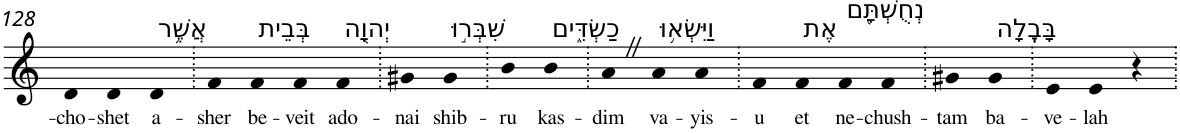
**kern	**text
*part1	*part1
*staff1	*staff1
*I"Piano	*
*I'Pno	*
!!LO:PB:g=z
*clefG2	*
*k[]	*
=128	=128
!	!LO:LY:b
4d	-cho-
!	!LO:LY:b
4d	-shet
!LO:TX:a:t=אֲשֶׁ֥ר	!
!	!LO:LY:b
4d	a-
=129.	=129.
!	!LO:LY:b
4f	-sher
!LO:TX:a:t=בְּבֵית	!
!	!LO:LY:b
4f	be-
!	!LO:LY:b
4f	-veit
!LO:TX:a:t=יְהוָ֖ה	!
!	!LO:LY:b
4f	ado-
=130.	=130.
!	!LO:LY:b
4g#X	-nai
!LO:TX:a:t=שִׁבְּר֣וּ	!
!	!LO:LY:b
4g#	shib-
=131.	=131.
!	!LO:LY:b
4b	-ru
!LO:TX:a:t=כַשְׂדִּ֑ים	!
!	!LO:LY:b
4b	kas-
=132.	=132.
!	!LO:LY:b
4aZ	-dim
!LO:TX:a:t=וַיִּשְׂא֥וּ	!
!	!LO:LY:b
4a	va-
!	!LO:LY:b
4a	-yis-
=133.	=133.
!	!LO:LY:b
4f	-u
!LO:TX:a:t=אֶת	!
!	!LO:LY:b
4f	et
!LO:TX:a:t=נְחֻשְׁתָּ֖ם	!
!	!LO:LY:b
4f	ne-
!	!LO:LY:b
4f	-chush-
=134.	=134.
!	!LO:LY:b
4g#X	-tam
!LO:TX:a:t=בָּבֶֽלָה	!
!	!LO:LY:b
4g#	ba-
=135.	=135.
!	!LO:LY:b
4e	-ve-
!	!LO:LY:b
4e	-lah
4r	.
=.	=.
*-	*-
